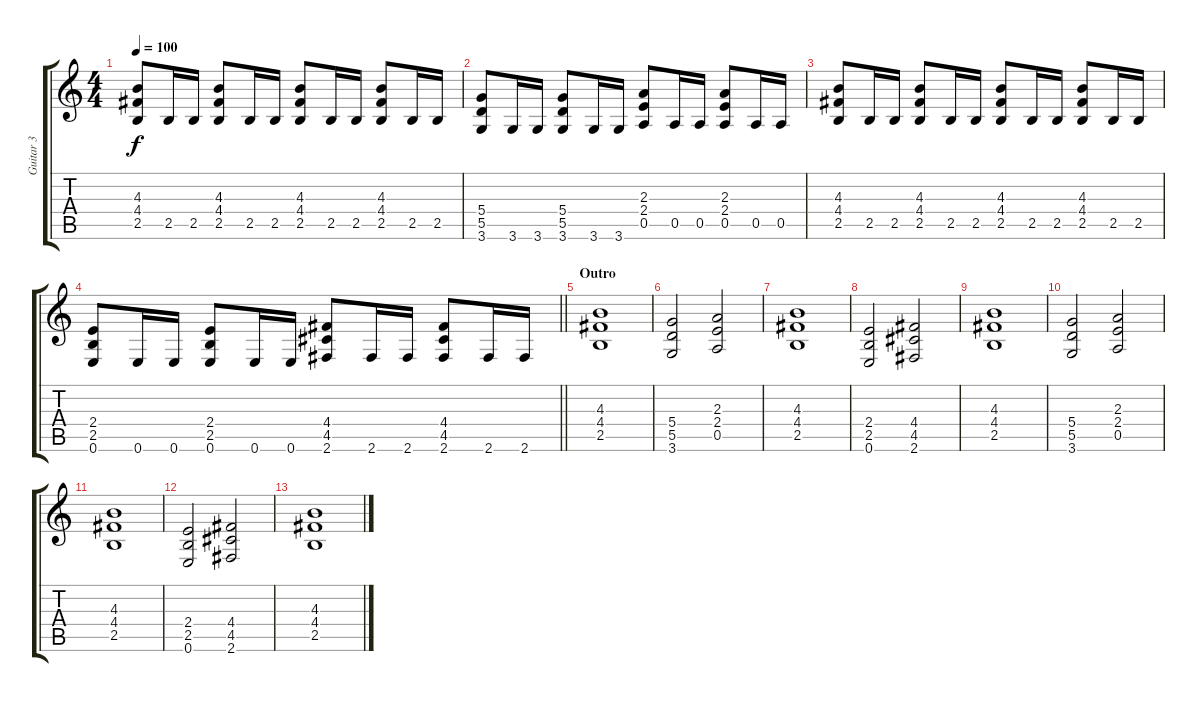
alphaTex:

\track ("Guitar 3" "Guitar 3") {instrument distortionguitar}
\staff {score tabs}
\tuning (E4 B3 G3 D3 A2 E2) {hide}
\ts (4 4)
\tempo 100
\clef g2
\ks c
(4.3 4.4 2.5).8{dy f} 2.5.16 2.5.16 (4.3 4.4 2.5).8 2.5.16 2.5.16 (4.3 4.4 2.5).8 2.5.16 2.5.16 (4.3 4.4 2.5).8 2.5.16 2.5.16 |
(5.4 5.5 3.6).8 3.6.16 3.6.16 (5.4 5.5 3.6).8 3.6.16 3.6.16 (2.3 2.4 0.5).8 0.5.16 0.5.16 (2.3 2.4 0.5).8 0.5.16 0.5.16 |
(4.3 4.4 2.5).8 2.5.16 2.5.16 (4.3 4.4 2.5).8 2.5.16 2.5.16 (4.3 4.4 2.5).8 2.5.16 2.5.16 (4.3 4.4 2.5).8 2.5.16 2.5.16 |
\barLineRight lightlight
(2.4 2.5 0.6).8 0.6.16 0.6.16 (2.4 2.5 0.6).8 0.6.16 0.6.16 (4.4 4.5 2.6).8 2.6.16 2.6.16 (4.4 4.5 2.6).8 2.6.16 2.6.16 |
\section ("" "Outro")
(4.3 4.4 2.5).1 |
(5.4 5.5 3.6).2 (2.3 2.4 0.5).2 |
(4.3 4.4 2.5).1 |
(2.4 2.5 0.6).2 (4.4 4.5 2.6).2 |
(4.3 4.4 2.5).1 |
(5.4 5.5 3.6).2 (2.3 2.4 0.5).2 |
(4.3 4.4 2.5).1 |
(2.4 2.5 0.6).2 (4.4 4.5 2.6).2 |
(4.3 4.4 2.5).1
